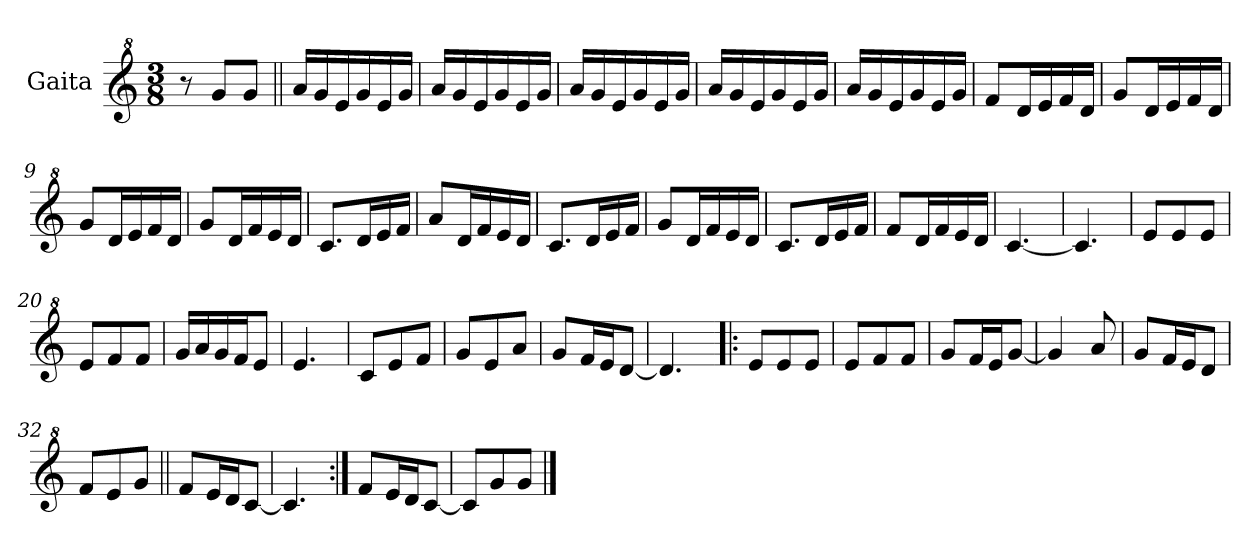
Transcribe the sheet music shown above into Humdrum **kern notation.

**kern
*part1
*staff1
*I"Gaita
*clefG^2
*k[]
*M3/8
*MM114
=1
8r
8gg/L
8gg/J
=2||
16aa/LL
16gg/
16ee/
16gg/
16ee/
16gg/JJ
=3
16aa/LL
16gg/
16ee/
16gg/
16ee/
16gg/JJ
=4
16aa/LL
16gg/
16ee/
16gg/
16ee/
16gg/JJ
=5
16aa/LL
16gg/
16ee/
16gg/
16ee/
16gg/JJ
!!LO:LB:g=z
=6
16aa/LL
16gg/
16ee/
16gg/
16ee/
16gg/JJ
=7
8ff/L
16dd/L
16ee/
16ff/
16dd/JJ
=8
8gg/L
16dd/L
16ee/
16ff/
16dd/JJ
=9
8gg/L
16dd/L
16ee/
16ff/
16dd/JJ
=10
8gg/L
16dd/L
16ff/
16ee/
16dd/JJ
=11
8.cc/L
16dd/L
16ee/
16ff/JJ
!!LO:LB:g=z
=12
8aa/L
16dd/L
16ff/
16ee/
16dd/JJ
=13
8.cc/L
16dd/L
16ee/
16ff/JJ
=14
8gg/L
16dd/L
16ff/
16ee/
16dd/JJ
=15
8.cc/L
16dd/L
16ee/
16ff/JJ
=16
8ff/L
16dd/L
16ff/
16ee/
16dd/JJ
=17
[4.cc/
=18
4.cc/]
!!LO:LB:g=z
=19
8ee/L
8ee/
8ee/J
=20
8ee/L
8ff/
8ff/J
=21
16gg/LL
16aa/
16gg/
16ff/J
8ee/J
=22
4.ee/
=23
8cc/L
8ee/
8ff/J
=24
8gg/L
8ee/
8aa/J
=25
8gg/L
16ff/L
16ee/J
[8dd/J
=26
4.dd/]
!!LO:LB:g=z
=27!|:
8ee/L
8ee/
8ee/J
=28
8ee/L
8ff/
8ff/J
=29
8gg/L
16ff/L
16ee/J
[8gg/J
=30
4gg/]
8aa/
=31
8gg/L
16ff/L
16ee/J
8dd/J
=32
8ff/L
8ee/
8gg/J
=33||
8ff/L
16ee/L
16dd/J
[8cc/J
=34
4.cc/]
!!LO:LB:g=z
=35:|!
8ff/L
16ee/L
16dd/J
[8cc/J
=36
8cc/L]
8gg/
8gg/J
==
*-
